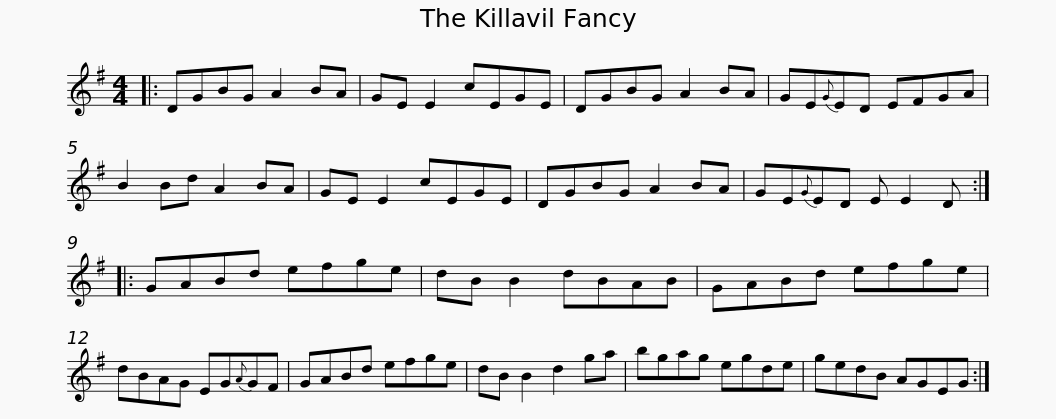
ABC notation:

X:1
L:1/8
M:4/4
I:linebreak $
K:G
V:1 treble
V:1
|: DGBG A2 BA | GE E2 cEGE | DGBG A2 BA | GE{G}ED EFGA | B2 Bd A2 BA | %5
 GE E2 cEGE |$ DGBG A2 BA | GE{G}ED E E2 D :: GABd efge | dB B2 dBAB | %10
 GABd efge |$ dBAG EG{A}GF | GABd efge | dB B2 d2 ga | bgag egde | %15
 gedB AGEG :| %16
